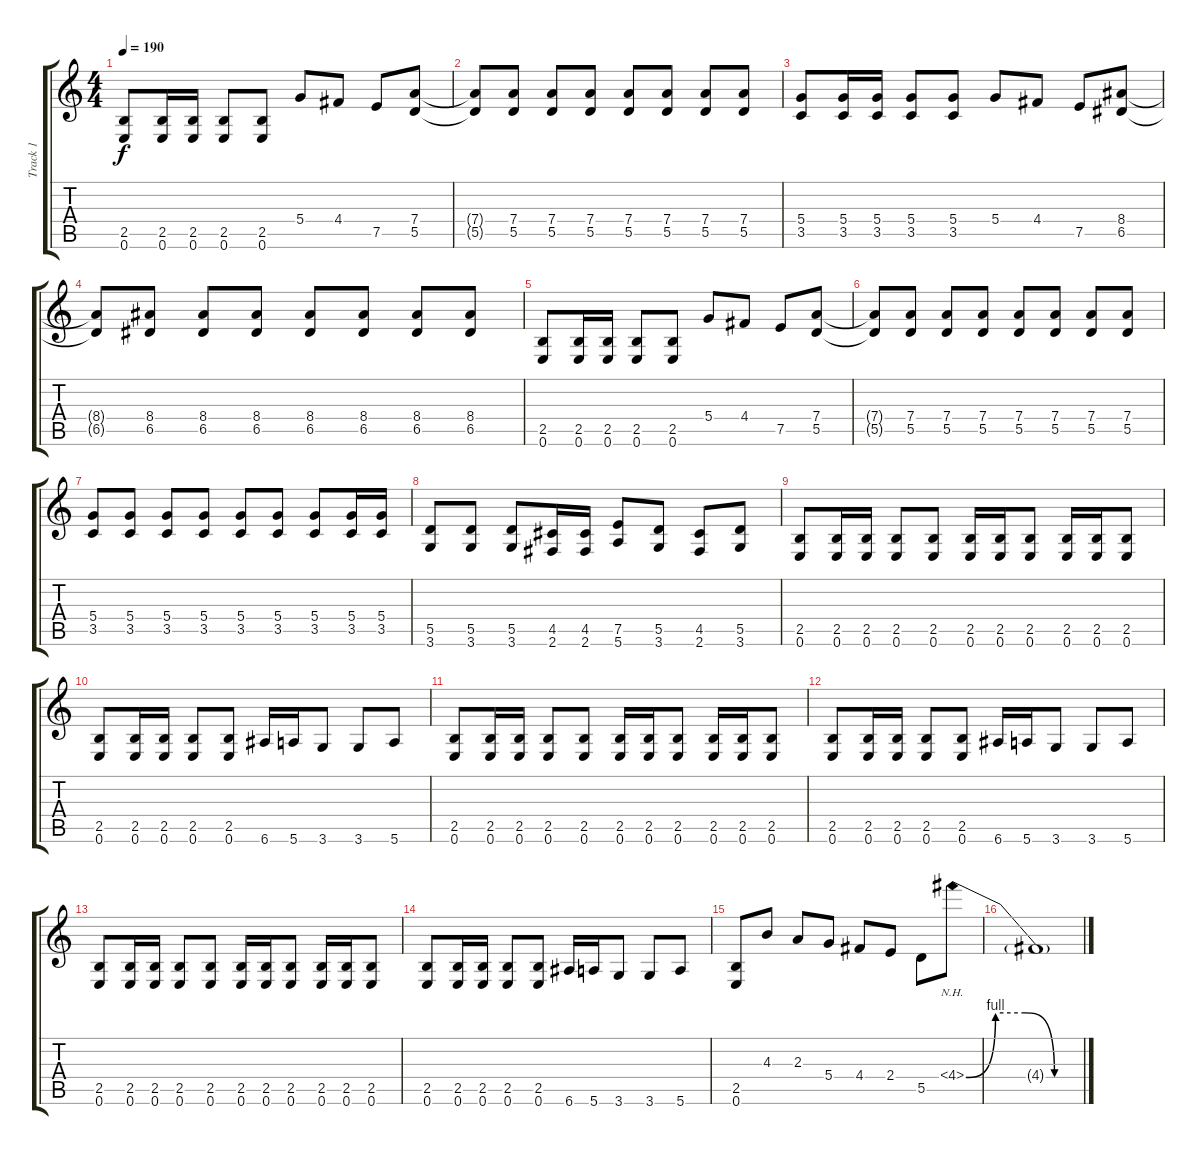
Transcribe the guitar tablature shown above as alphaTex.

\track ("Track 1" "Track 1") {instrument distortionguitar}
\staff {score tabs}
\tuning (E4 B3 G3 D3 A2 E2) {hide}
\ts (4 4)
\tempo 190
\clef g2
\ks c
(2.5 0.6).8{dy f} (2.5 0.6).16 (2.5 0.6).16 (2.5 0.6).8 (2.5 0.6).8 5.4.8 4.4.8 7.5.8 (7.4 5.5).8 |
(7.4{t} 5.5{t}).8 (7.4 5.5).8 (7.4 5.5).8 (7.4 5.5).8 (7.4 5.5).8 (7.4 5.5).8 (7.4 5.5).8 (7.4 5.5).8 |
(5.4 3.5).8 (5.4 3.5).16 (5.4 3.5).16 (5.4 3.5).8 (5.4 3.5).8 5.4.8 4.4.8 7.5.8 (8.4 6.5).8 |
(8.4{t} 6.5{t}).8 (8.4 6.5).8 (8.4 6.5).8 (8.4 6.5).8 (8.4 6.5).8 (8.4 6.5).8 (8.4 6.5).8 (8.4 6.5).8 |
(2.5 0.6).8 (2.5 0.6).16 (2.5 0.6).16 (2.5 0.6).8 (2.5 0.6).8 5.4.8 4.4.8 7.5.8 (7.4 5.5).8 |
(7.4{t} 5.5{t}).8 (7.4 5.5).8 (7.4 5.5).8 (7.4 5.5).8 (7.4 5.5).8 (7.4 5.5).8 (7.4 5.5).8 (7.4 5.5).8 |
(5.4 3.5).8 (5.4 3.5).8 (5.4 3.5).8 (5.4 3.5).8 (5.4 3.5).8 (5.4 3.5).8 (5.4 3.5).8 (5.4 3.5).16 (5.4 3.5).16 |
(5.5 3.6).8 (5.5 3.6).8 (5.5 3.6).8 (4.5 2.6).16 (4.5 2.6).16 (7.5 5.6).8 (5.5 3.6).8 (4.5 2.6).8 (5.5 3.6).8 |
(2.5 0.6).8 (2.5 0.6).16 (2.5 0.6).16 (2.5 0.6).8 (2.5 0.6).8 (2.5 0.6).16 (2.5 0.6).16 (2.5 0.6).8 (2.5 0.6).16 (2.5 0.6).16 (2.5 0.6).8 |
(2.5 0.6).8 (2.5 0.6).16 (2.5 0.6).16 (2.5 0.6).8 (2.5 0.6).8 6.6.16 5.6.16 3.6.8 3.6.8 5.6.8 |
(2.5 0.6).8 (2.5 0.6).16 (2.5 0.6).16 (2.5 0.6).8 (2.5 0.6).8 (2.5 0.6).16 (2.5 0.6).16 (2.5 0.6).8 (2.5 0.6).16 (2.5 0.6).16 (2.5 0.6).8 |
(2.5 0.6).8 (2.5 0.6).16 (2.5 0.6).16 (2.5 0.6).8 (2.5 0.6).8 6.6.16 5.6.16 3.6.8 3.6.8 5.6.8 |
(2.5 0.6).8 (2.5 0.6).16 (2.5 0.6).16 (2.5 0.6).8 (2.5 0.6).8 (2.5 0.6).16 (2.5 0.6).16 (2.5 0.6).8 (2.5 0.6).16 (2.5 0.6).16 (2.5 0.6).8 |
(2.5 0.6).8 (2.5 0.6).16 (2.5 0.6).16 (2.5 0.6).8 (2.5 0.6).8 6.6.16 5.6.16 3.6.8 3.6.8 5.6.8 |
(2.5 0.6).8 4.3.8 2.3.8 5.4.8 4.4.8 2.4.8 5.5.8 4.4{be (custom 0 0 15 4 30 4 45 0 60 0) nh}.8 |
4.4{t}.1
